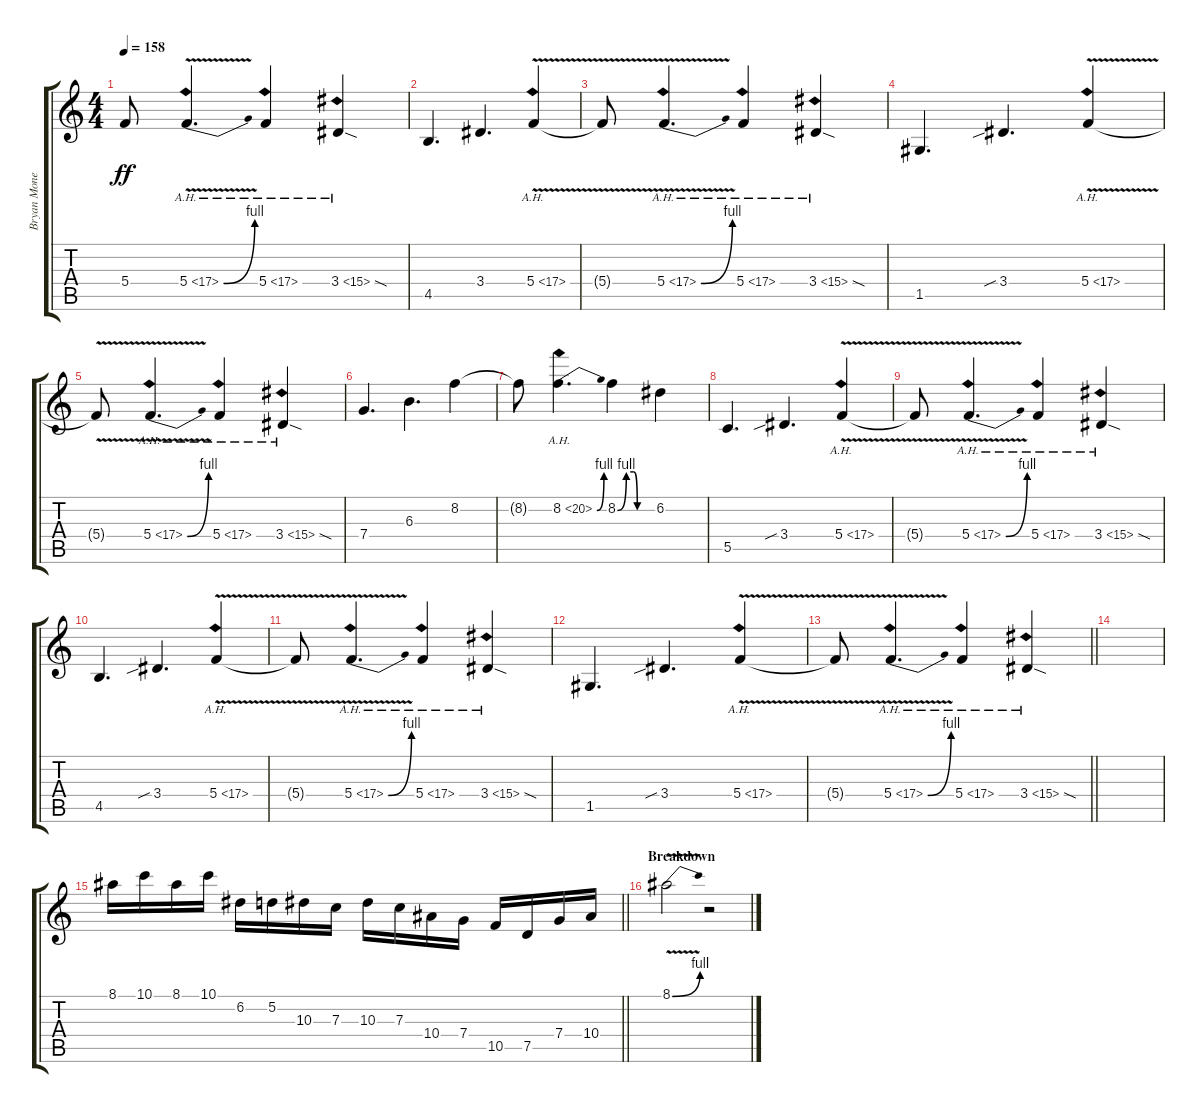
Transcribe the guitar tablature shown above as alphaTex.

\track ("Bryan Money [Gtr.2]" "Bryan Mone") {instrument distortionguitar}
\staff {score tabs}
\tuning (D4 A3 F3 C3 G2 C2) {hide}
\ts (4 4)
\tempo 158
\clef g2
\ks c
5.4{t}.8{dy ff} 5.4{be (bend 0 0 60 4) ah 12 v}.4{d} 5.4{ah 12}.4 3.4{ah 12 sod}.4 |
4.5.4{d} 3.4.4{d} 5.4{ah 12 v}.4 |
5.4{t}.8 5.4{be (bend 0 0 60 4) ah 12 v}.4{d} 5.4{ah 12}.4 3.4{ah 12 sod}.4 |
1.5.4{d} 3.4{sib}.4{d} 5.4{ah 12 v}.4 |
5.4{t}.8 5.4{be (bend 0 0 60 4) ah 12 v}.4{d} 5.4{ah 12}.4 3.4{ah 12 sod}.4 |
7.4.4{d} 6.3.4{d} 8.2.4 |
8.2{t}.8 8.2{be (bend 0 0 60 4) ah 12}.4{d} 8.2{be (custom 0 0 15 4 28 4 34 0 60 0)}.4 6.2.4 |
5.5.4{d} 3.4{sib}.4{d} 5.4{ah 12 v}.4 |
5.4{t}.8 5.4{be (bend 0 0 60 4) ah 12 v}.4{d} 5.4{ah 12}.4 3.4{ah 12 sod}.4 |
4.5.4{d} 3.4{sib}.4{d} 5.4{ah 12 v}.4 |
5.4{t}.8 5.4{be (bend 0 0 60 4) ah 12 v}.4{d} 5.4{ah 12}.4 3.4{ah 12 sod}.4 |
1.5.4{d} 3.4{sib}.4{d} 5.4{ah 12 v}.4 |
\barLineRight lightlight
5.4{t}.8 5.4{be (bend 0 0 60 4) ah 12 v}.4{d} 5.4{ah 12}.4 3.4{ah 12 sod}.4 |
|
\barLineRight lightlight
8.1.16 10.1.16 8.1.16 10.1.16 6.2.16 5.2.16 10.3.16 7.3.16 10.3.16 7.3.16 10.4.16 7.4.16 10.5.16 7.5.16 7.4.16 10.4.16 |
\section ("" "Breakdown")
8.1{be (bend 0 0 60 4) v}.2 r.2
